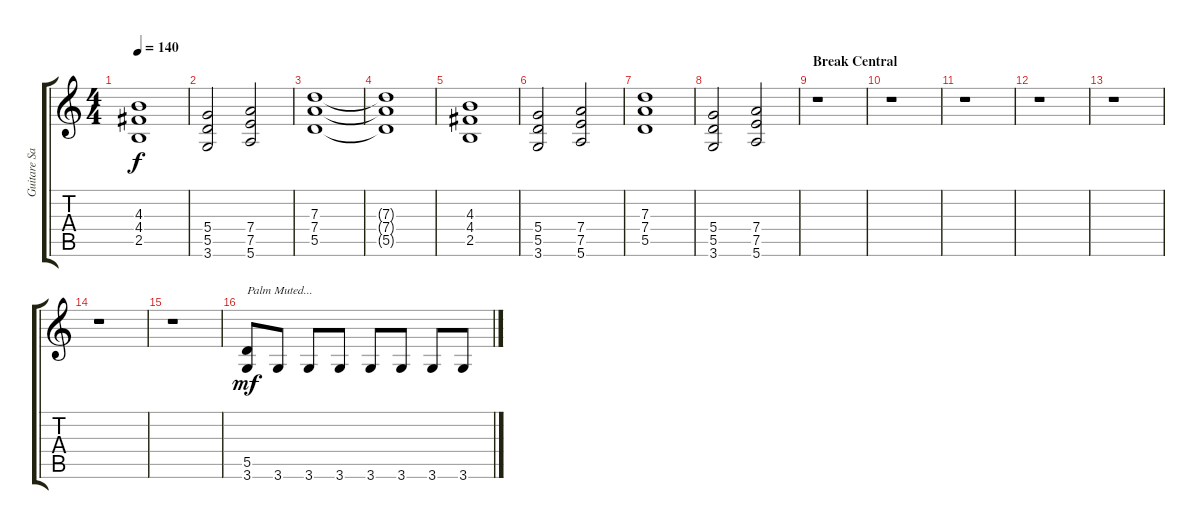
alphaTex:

\track ("Guitare Satu" "Guitare Sa") {instrument distortionguitar}
\staff {score tabs}
\tuning (E4 B3 G3 D3 A2 E2) {hide}
\ts (4 4)
\tempo 140
\clef g2
\ks c
(4.3 4.4 2.5).1{dy f} |
(5.4 5.5 3.6).2 (7.4 7.5 5.6).2 |
(7.3 7.4 5.5).1 |
(7.3{t} 7.4{t} 5.5{t}).1 |
(4.3 4.4 2.5).1 |
(5.4 5.5 3.6).2 (7.4 7.5 5.6).2 |
(7.3 7.4 5.5).1 |
(5.4 5.5 3.6).2 (7.4 7.5 5.6).2 |
\section ("" "Break Central")
r.1 |
r.1 |
r.1 |
r.1 |
r.1 |
r.1 |
r.1 |
(5.5 3.6).8{txt "Palm Muted..." dy mf} 3.6.8 3.6.8 3.6.8 3.6.8 3.6.8 3.6.8 3.6.8
